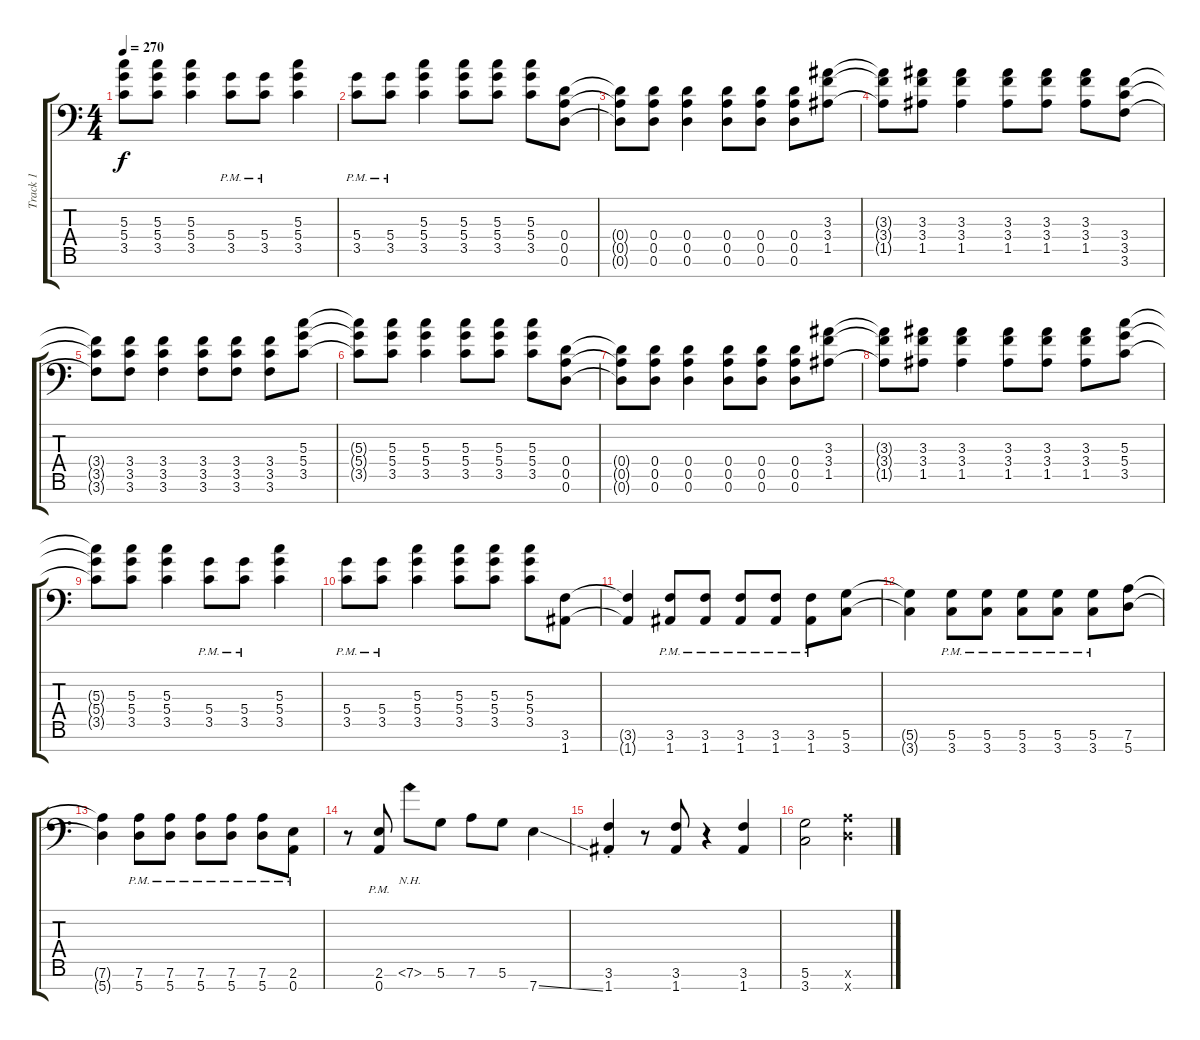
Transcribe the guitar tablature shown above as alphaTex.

\track ("Track 1" "Track 1") {instrument distortionguitar}
\staff {score tabs}
\tuning (E4 B3 G3 D3 A2 D2 A1) {hide}
\ts (4 4)
\tempo 270
\clef f4
\ks c
(5.3{t} 5.4{t} 3.5{t}).8{dy f} (5.3 5.4 3.5).8 (5.3 5.4 3.5).4 (5.4{pm} 3.5{pm}).8 (5.4{pm} 3.5{pm}).8 (5.3 5.4 3.5).4 |
(5.4{pm} 3.5{pm}).8 (5.4{pm} 3.5{pm}).8 (5.3 5.4 3.5).4 (5.3 5.4 3.5).8 (5.3 5.4 3.5).8 (5.3 5.4 3.5).8 (0.4 0.5 0.6).8 |
(0.4{t} 0.5{t} 0.6{t}).8 (0.4 0.5 0.6).8 (0.4 0.5 0.6).4 (0.4 0.5 0.6).8 (0.4 0.5 0.6).8 (0.4 0.5 0.6).8 (3.3 3.4 1.5).8 |
(3.3{t} 3.4{t} 1.5{t}).8 (3.3 3.4 1.5).8 (3.3 3.4 1.5).4 (3.3 3.4 1.5).8 (3.3 3.4 1.5).8 (3.3 3.4 1.5).8 (3.4 3.5 3.6).8 |
(3.4{t} 3.5{t} 3.6{t}).8 (3.4 3.5 3.6).8 (3.4 3.5 3.6).4 (3.4 3.5 3.6).8 (3.4 3.5 3.6).8 (3.4 3.5 3.6).8 (5.3 5.4 3.5).8 |
(5.3{t} 5.4{t} 3.5{t}).8 (5.3 5.4 3.5).8 (5.3 5.4 3.5).4 (5.3 5.4 3.5).8 (5.3 5.4 3.5).8 (5.3 5.4 3.5).8 (0.4 0.5 0.6).8 |
(0.4{t} 0.5{t} 0.6{t}).8 (0.4 0.5 0.6).8 (0.4 0.5 0.6).4 (0.4 0.5 0.6).8 (0.4 0.5 0.6).8 (0.4 0.5 0.6).8 (3.3 3.4 1.5).8 |
(3.3{t} 3.4{t} 1.5{t}).8 (3.3 3.4 1.5).8 (3.3 3.4 1.5).4 (3.3 3.4 1.5).8 (3.3 3.4 1.5).8 (3.3 3.4 1.5).8 (5.3 5.4 3.5).8 |
(5.3{t} 5.4{t} 3.5{t}).8 (5.3 5.4 3.5).8 (5.3 5.4 3.5).4 (5.4{pm} 3.5{pm}).8 (5.4{pm} 3.5{pm}).8 (5.3 5.4 3.5).4 |
(5.4{pm} 3.5{pm}).8 (5.4{pm} 3.5{pm}).8 (5.3 5.4 3.5).4 (5.3 5.4 3.5).8 (5.3 5.4 3.5).8 (5.3 5.4 3.5).8 (3.6 1.7).8 |
(3.6{t} 1.7{t}).4 (3.6{pm} 1.7{pm}).8 (3.6{pm} 1.7{pm}).8 (3.6{pm} 1.7{pm}).8 (3.6{pm} 1.7{pm}).8 (3.6{pm} 1.7{pm}).8 (5.6 3.7).8 |
(5.6{t} 3.7{t}).4 (5.6{pm} 3.7{pm}).8 (5.6{pm} 3.7{pm}).8 (5.6{pm} 3.7{pm}).8 (5.6{pm} 3.7{pm}).8 (5.6{pm} 3.7{pm}).8 (7.6 5.7).8 |
(7.6{t} 5.7{t}).4 (7.6{pm} 5.7{pm}).8 (7.6{pm} 5.7{pm}).8 (7.6{pm} 5.7{pm}).8 (7.6{pm} 5.7{pm}).8 (7.6{pm} 5.7{pm}).8 (2.6{pm} 0.7{pm}).8 |
r.8 (2.6{pm} 0.7{pm}).8 7.6{nh}.8 5.6.8 7.6.8 5.6.8 7.7{ss}.4 |
(3.6{st} 1.7{st}).4 r.8 (3.6 1.7).8 r.4 (3.6 1.7).4 |
(5.6 3.7).2 (7.6{x} 5.7{x}).2
